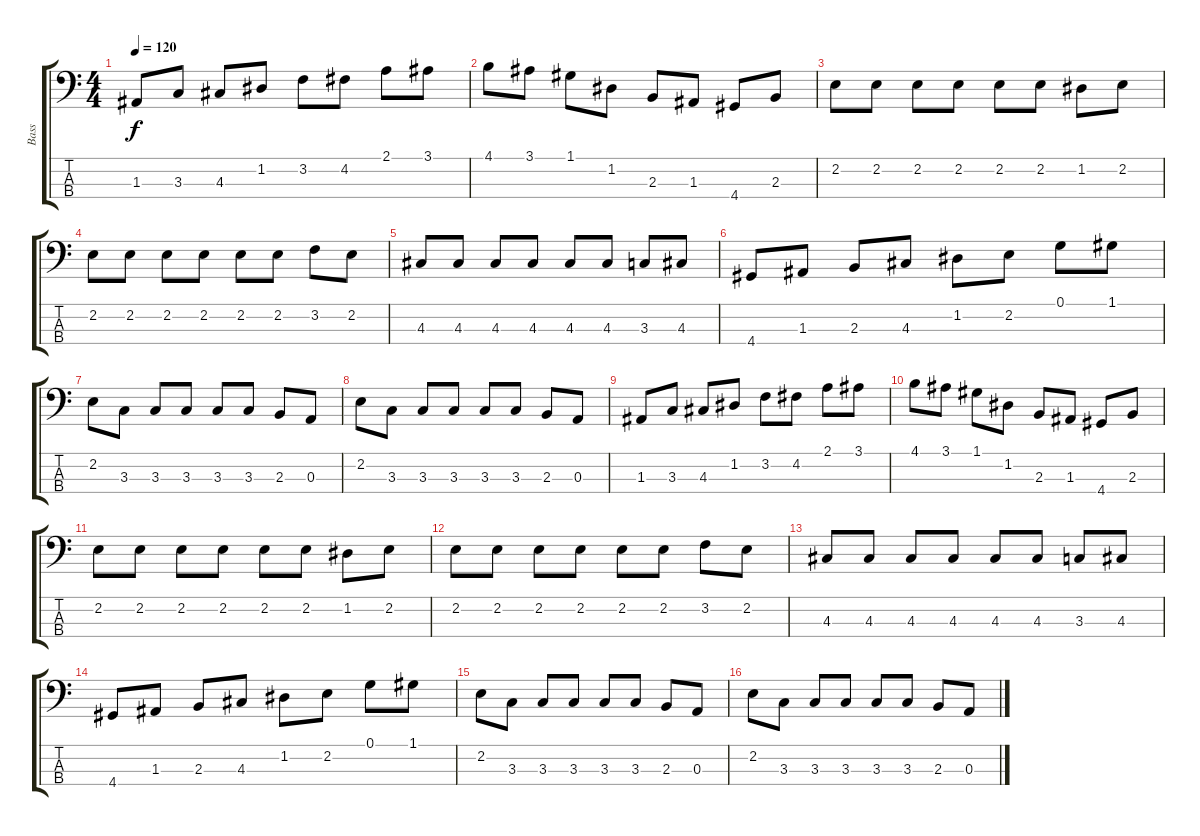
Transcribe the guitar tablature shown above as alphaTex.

\track ("Bass" "Bass") {instrument electricbasspick}
\staff {score tabs}
\tuning (G2 D2 A1 E1) {hide}
\ts (4 4)
\tempo 120
\clef f4
\ks c
1.3.8{dy f balance 16} 3.3.8 4.3.8 1.2.8 3.2.8 4.2.8 2.1.8 3.1.8 |
4.1.8 3.1.8 1.1.8 1.2.8 2.3.8 1.3.8 4.4.8 2.3.8 |
2.2.8 2.2.8 2.2.8 2.2.8 2.2.8 2.2.8 1.2.8 2.2.8 |
2.2.8 2.2.8 2.2.8 2.2.8 2.2.8 2.2.8 3.2.8 2.2.8 |
4.3.8 4.3.8 4.3.8 4.3.8 4.3.8 4.3.8 3.3.8 4.3.8 |
4.4.8 1.3.8 2.3.8 4.3.8 1.2.8 2.2.8 0.1.8 1.1.8 |
2.2.8 3.3.8 3.3.8 3.3.8 3.3.8 3.3.8 2.3.8 0.3.8 |
2.2.8 3.3.8 3.3.8 3.3.8 3.3.8 3.3.8 2.3.8 0.3.8 |
1.3.8 3.3.8 4.3.8 1.2.8 3.2.8 4.2.8 2.1.8 3.1.8 |
4.1.8 3.1.8 1.1.8 1.2.8 2.3.8 1.3.8 4.4.8 2.3.8 |
2.2.8 2.2.8 2.2.8 2.2.8 2.2.8 2.2.8 1.2.8 2.2.8 |
2.2.8 2.2.8 2.2.8 2.2.8 2.2.8 2.2.8 3.2.8 2.2.8 |
4.3.8 4.3.8 4.3.8 4.3.8 4.3.8{volume 6} 4.3.8 3.3.8 4.3.8 |
4.4.8 1.3.8 2.3.8 4.3.8 1.2.8 2.2.8 0.1.8 1.1.8 |
2.2.8 3.3.8 3.3.8 3.3.8 3.3.8 3.3.8 2.3.8 0.3.8 |
2.2.8{volume 0} 3.3.8 3.3.8 3.3.8 3.3.8 3.3.8 2.3.8 0.3.8
